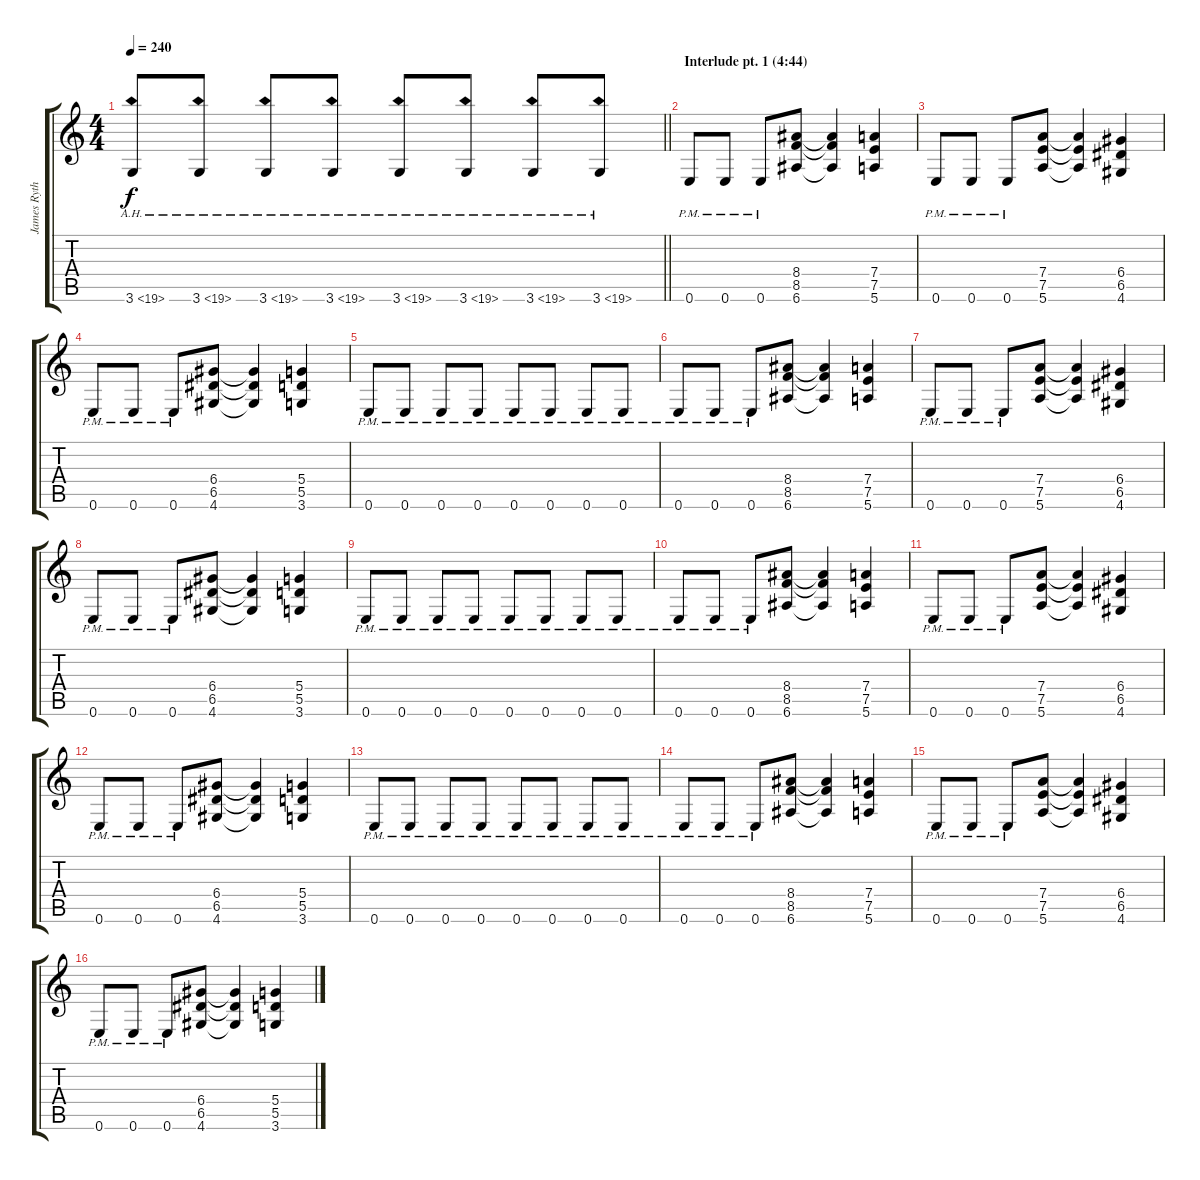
\track ("James Ryth." "James Ryth") {instrument distortionguitar}
\staff {score tabs}
\tuning (E4 B3 G3 D3 A2 E2) {hide}
\ts (4 4)
\tempo 240
\clef g2
\barLineRight lightlight
\ks c
3.6{ah 16}.8{dy f} 3.6{ah 16}.8 3.6{ah 16}.8 3.6{ah 16}.8 3.6{ah 16}.8 3.6{ah 16}.8 3.6{ah 16}.8 3.6{ah 16}.8 |
\section ("" "Interlude pt. 1 (4:44)")
0.6{pm}.8 0.6{pm}.8 0.6{pm}.8 (8.4 8.5 6.6).8 (8.4{t} 8.5{t} 6.6{t}).4 (7.4 7.5 5.6).4 |
0.6{pm}.8 0.6{pm}.8 0.6{pm}.8 (7.4 7.5 5.6).8 (7.4{t} 7.5{t} 5.6{t}).4 (6.4 6.5 4.6).4 |
0.6{pm}.8 0.6{pm}.8 0.6{pm}.8 (6.4 6.5 4.6).8 (6.4{t} 6.5{t} 4.6{t}).4 (5.4 5.5 3.6).4 |
0.6{pm}.8 0.6{pm}.8 0.6{pm}.8 0.6{pm}.8 0.6{pm}.8 0.6{pm}.8 0.6{pm}.8 0.6{pm}.8 |
0.6{pm}.8 0.6{pm}.8 0.6{pm}.8 (8.4 8.5 6.6).8 (8.4{t} 8.5{t} 6.6{t}).4 (7.4 7.5 5.6).4 |
0.6{pm}.8 0.6{pm}.8 0.6{pm}.8 (7.4 7.5 5.6).8 (7.4{t} 7.5{t} 5.6{t}).4 (6.4 6.5 4.6).4 |
0.6{pm}.8 0.6{pm}.8 0.6{pm}.8 (6.4 6.5 4.6).8 (6.4{t} 6.5{t} 4.6{t}).4 (5.4 5.5 3.6).4 |
0.6{pm}.8 0.6{pm}.8 0.6{pm}.8 0.6{pm}.8 0.6{pm}.8 0.6{pm}.8 0.6{pm}.8 0.6{pm}.8 |
0.6{pm}.8 0.6{pm}.8 0.6{pm}.8 (8.4 8.5 6.6).8 (8.4{t} 8.5{t} 6.6{t}).4 (7.4 7.5 5.6).4 |
0.6{pm}.8 0.6{pm}.8 0.6{pm}.8 (7.4 7.5 5.6).8 (7.4{t} 7.5{t} 5.6{t}).4 (6.4 6.5 4.6).4 |
0.6{pm}.8 0.6{pm}.8 0.6{pm}.8 (6.4 6.5 4.6).8 (6.4{t} 6.5{t} 4.6{t}).4 (5.4 5.5 3.6).4 |
0.6{pm}.8 0.6{pm}.8 0.6{pm}.8 0.6{pm}.8 0.6{pm}.8 0.6{pm}.8 0.6{pm}.8 0.6{pm}.8 |
0.6{pm}.8 0.6{pm}.8 0.6{pm}.8 (8.4 8.5 6.6).8 (8.4{t} 8.5{t} 6.6{t}).4 (7.4 7.5 5.6).4 |
0.6{pm}.8 0.6{pm}.8 0.6{pm}.8 (7.4 7.5 5.6).8 (7.4{t} 7.5{t} 5.6{t}).4 (6.4 6.5 4.6).4 |
0.6{pm}.8 0.6{pm}.8 0.6{pm}.8 (6.4 6.5 4.6).8 (6.4{t} 6.5{t} 4.6{t}).4 (5.4 5.5 3.6).4
